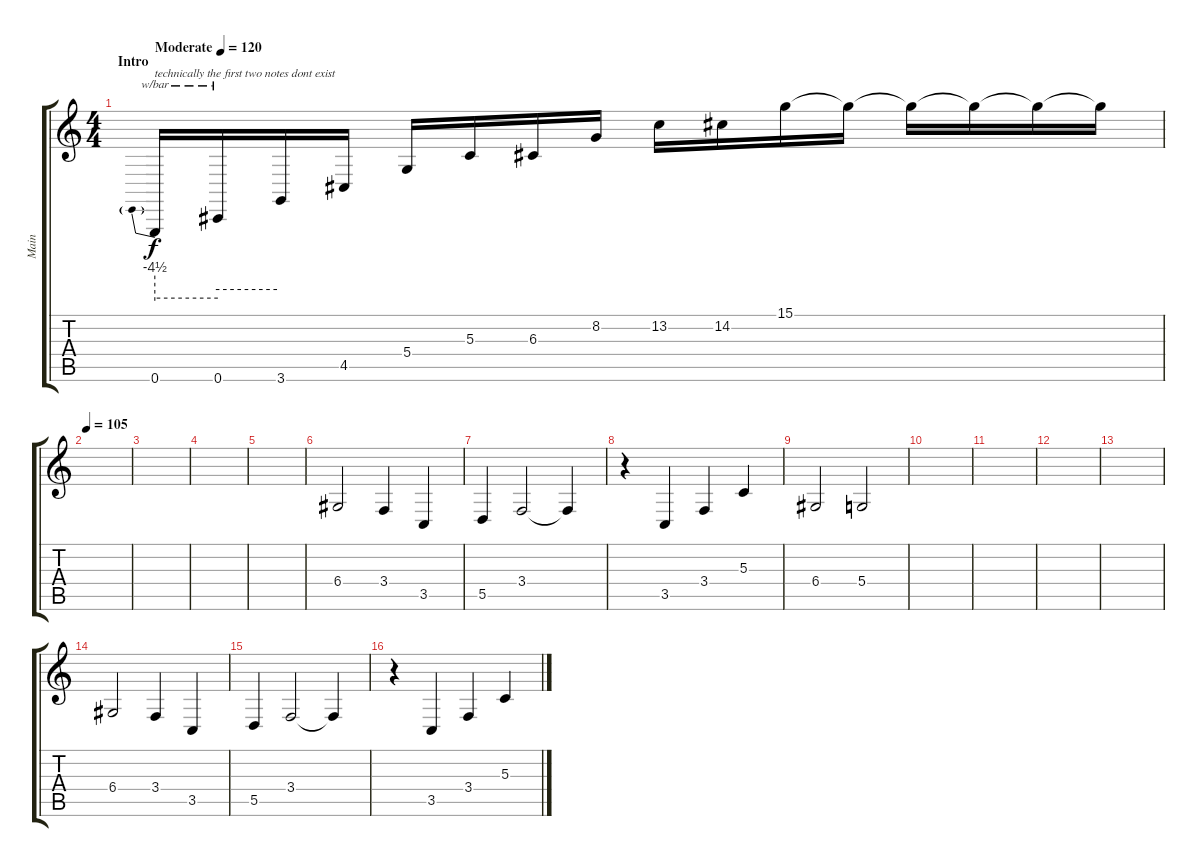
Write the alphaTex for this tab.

\track ("Main" "Main") {instrument tuba}
\staff {score tabs}
\tuning (E4 B3 G3 D3 A2 E2) {hide}
\ts (4 4)
\section ("" "Intro")
\tempo (120 "Moderate")
\clef g2
\ks c
0.6.16{tbe (predive default 0 -18 60 -18) txt "technically the first two notes dont exist" dy f instrument tuba} 0.6.16{tbe (hold default 0 -6 60 -6)} 3.6.16 4.5.16 5.4.16 5.3.16 6.3.16 8.2.16 13.2.16 14.2.16 15.1.16 15.1{t}.16 15.1{t}.16 15.1{t}.16 15.1{t}.16 15.1{t}.16 |
\tempo 105
|
|
|
|
6.4.2 3.4.4 3.5.4 |
5.5.4 3.4.2 3.4{t}.4 |
r.4 3.5.4 3.4.4 5.3.4 |
6.4.2 5.4.2 |
|
|
|
|
6.4.2 3.4.4 3.5.4 |
5.5.4 3.4.2 3.4{t}.4 |
r.4 3.5.4 3.4.4 5.3.4
